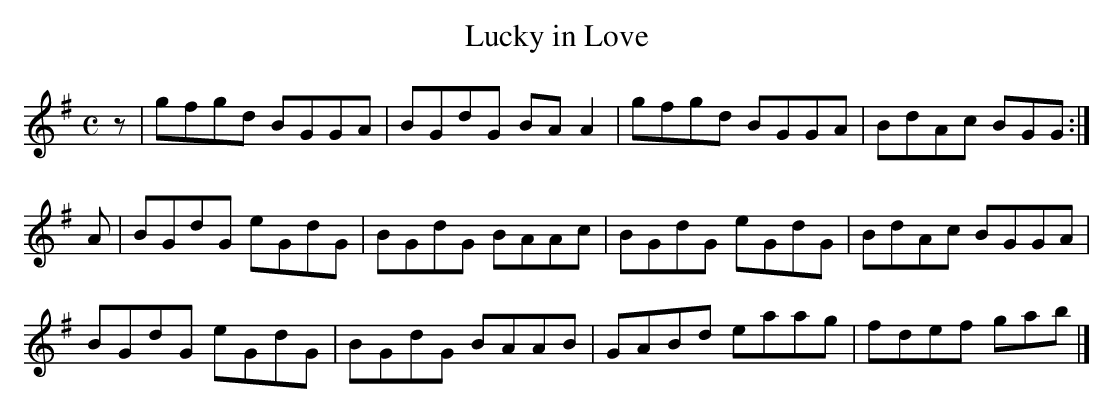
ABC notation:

X:1
T:Lucky in Love
M:C
L:1/8
K:G Major
z|gfgd BGGA|BGdG BAA2|gfgd BGGA|BdAc BGG:|!
A|BGdG eGdG|BGdG BAAc|BGdG eGdG|BdAc BGGA|!
BGdG eGdG|BGdG BAAB|GABd eaag|fdef gab|]!
